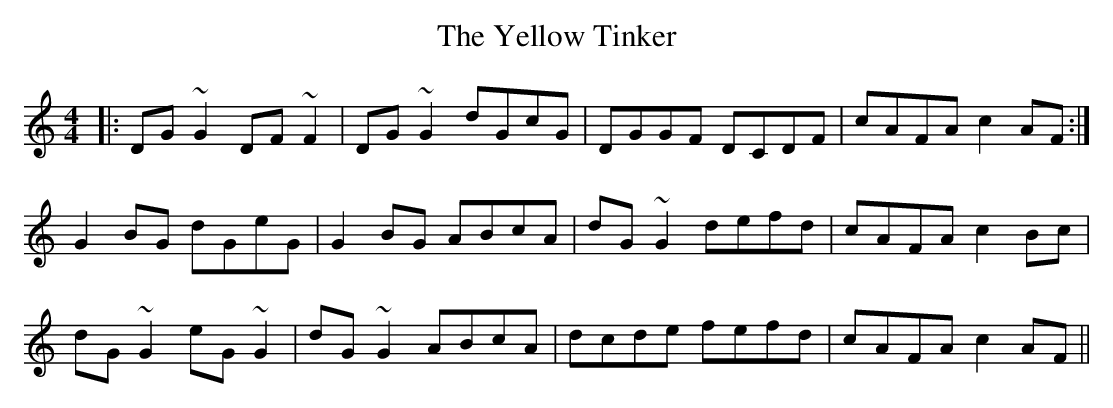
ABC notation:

X:1
T: The Yellow Tinker
M: 4/4
L: 1/8
K: Gmix
|:DG~G2 DF~F2|DG~G2 dGcG|DGGF DCDF|cAFA c2AF:|
G2BG dGeG|G2BG ABcA|dG~G2 defd|cAFA c2Bc|
dG~G2 eG~G2|dG~G2 ABcA|dcde fefd|cAFA c2AF||
